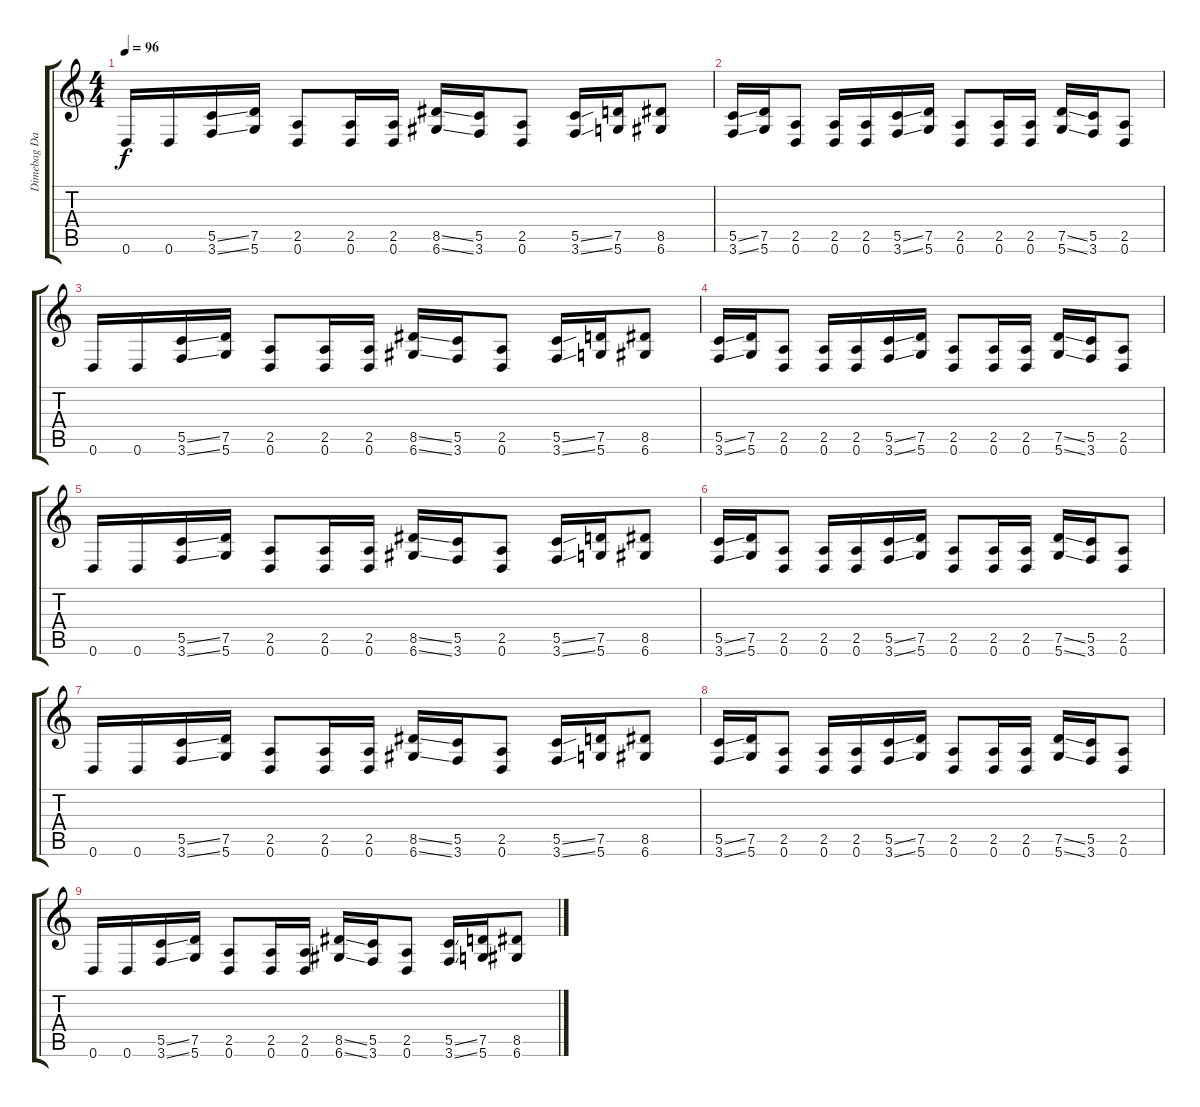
\track ("Dimebag Darrell Rhythm Right" "Dimebag Da") {instrument distortionguitar}
\staff {score tabs}
\tuning (D4 A3 F3 C3 G2 D2) {hide}
\ts (4 4)
\tempo 96
\clef g2
\ks c
0.6.16{dy f} 0.6.16 (5.5{ss} 3.6{ss}).16 (7.5 5.6).16 (2.5 0.6).8 (2.5 0.6).16 (2.5 0.6).16 (8.5{ss} 6.6{ss}).16 (5.5 3.6).16 (2.5 0.6).8 (5.5{ss} 3.6{ss}).16 (7.5 5.6).16 (8.5 6.6).8 |
(5.5{ss} 3.6{ss}).16 (7.5 5.6).16 (2.5 0.6).8 (2.5 0.6).16 (2.5 0.6).16 (5.5{ss} 3.6{ss}).16 (7.5 5.6).16 (2.5 0.6).8 (2.5 0.6).16 (2.5 0.6).16 (7.5{ss} 5.6{ss}).16 (5.5 3.6).16 (2.5 0.6).8 |
0.6.16 0.6.16 (5.5{ss} 3.6{ss}).16 (7.5 5.6).16 (2.5 0.6).8 (2.5 0.6).16 (2.5 0.6).16 (8.5{ss} 6.6{ss}).16 (5.5 3.6).16 (2.5 0.6).8 (5.5{ss} 3.6{ss}).16 (7.5 5.6).16 (8.5 6.6).8 |
(5.5{ss} 3.6{ss}).16 (7.5 5.6).16 (2.5 0.6).8 (2.5 0.6).16 (2.5 0.6).16 (5.5{ss} 3.6{ss}).16 (7.5 5.6).16 (2.5 0.6).8 (2.5 0.6).16 (2.5 0.6).16 (7.5{ss} 5.6{ss}).16 (5.5 3.6).16 (2.5 0.6).8 |
0.6.16 0.6.16 (5.5{ss} 3.6{ss}).16 (7.5 5.6).16 (2.5 0.6).8 (2.5 0.6).16 (2.5 0.6).16 (8.5{ss} 6.6{ss}).16 (5.5 3.6).16 (2.5 0.6).8 (5.5{ss} 3.6{ss}).16 (7.5 5.6).16 (8.5 6.6).8 |
(5.5{ss} 3.6{ss}).16 (7.5 5.6).16 (2.5 0.6).8 (2.5 0.6).16 (2.5 0.6).16 (5.5{ss} 3.6{ss}).16 (7.5 5.6).16 (2.5 0.6).8 (2.5 0.6).16 (2.5 0.6).16 (7.5{ss} 5.6{ss}).16 (5.5 3.6).16 (2.5 0.6).8 |
0.6.16 0.6.16 (5.5{ss} 3.6{ss}).16 (7.5 5.6).16 (2.5 0.6).8 (2.5 0.6).16 (2.5 0.6).16 (8.5{ss} 6.6{ss}).16 (5.5 3.6).16 (2.5 0.6).8 (5.5{ss} 3.6{ss}).16 (7.5 5.6).16 (8.5 6.6).8 |
(5.5{ss} 3.6{ss}).16 (7.5 5.6).16 (2.5 0.6).8 (2.5 0.6).16 (2.5 0.6).16 (5.5{ss} 3.6{ss}).16 (7.5 5.6).16 (2.5 0.6).8 (2.5 0.6).16 (2.5 0.6).16 (7.5{ss} 5.6{ss}).16 (5.5 3.6).16 (2.5 0.6).8 |
0.6.16 0.6.16 (5.5{ss} 3.6{ss}).16 (7.5 5.6).16 (2.5 0.6).8 (2.5 0.6).16 (2.5 0.6).16 (8.5{ss} 6.6{ss}).16 (5.5 3.6).16 (2.5 0.6).8 (5.5{ss} 3.6{ss}).16 (7.5 5.6).16 (8.5 6.6).8
